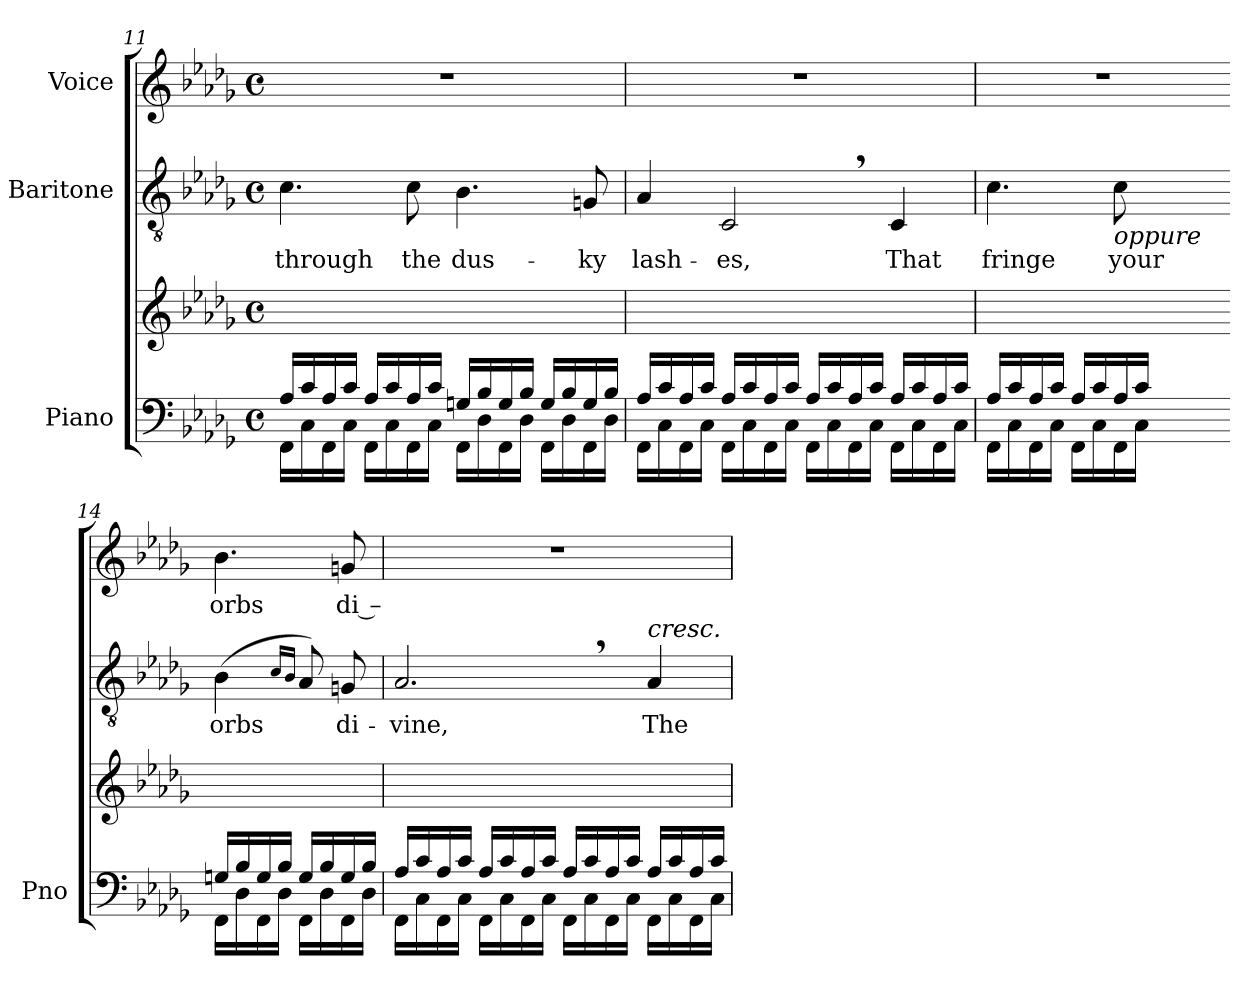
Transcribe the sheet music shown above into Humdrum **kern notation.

**kern	**kern	**kern	**text	**kern	**text
*part3	*part3	*part2	*part2	*part1	*part1
*staff4	*staff3	*staff2	*staff2	*staff1	*staff1
*I"Piano	*	*I"Baritone	*	*I"Voice	*
*I'Pno	*	*	*	*	*
!!LO:PB:g=z
*clefF4	*clefG2	*clefGv2	*	*clefG2	*
*k[b-e-a-d-g-]	*k[b-e-a-d-g-]	*k[b-e-a-d-g-]	*	*k[b-e-a-d-g-]	*
*M4/4	*M4/4	*M4/4	*	*M4/4	*
*met(c)	*met(c)	*met(c)	*	*met(c)	*
=11	=11	=11	=11	=11	=11
*^	*	*	*	*	*
!	!	!	!	!LO:LY:b	!	!
16A-/LL	16FF\LL	1ryy	4.c\	through	1r	.
16c/	16C\	.	.	.	.	.
16A-/	16FF\	.	.	.	.	.
16c/JJ	16C\JJ	.	.	.	.	.
16A-/LL	16FF\LL	.	.	.	.	.
16c/	16C\	.	.	.	.	.
!	!	!	!	!LO:LY:b	!	!
16A-/	16FF\	.	8c\	the	.	.
16c/JJ	16C\JJ	.	.	.	.	.
!	!	!	!	!LO:LY:b	!	!
16Gn/LL	16FF\LL	.	4.B-\	dus-	.	.
16B-/	16D-\	.	.	.	.	.
16G/	16FF\	.	.	.	.	.
16B-/JJ	16D-\JJ	.	.	.	.	.
16G/LL	16FF\LL	.	.	.	.	.
16B-/	16D-\	.	.	.	.	.
!	!	!	!	!LO:LY:b	!	!
16G/	16FF\	.	8Gn/	-ky	.	.
16B-/JJ	16D-\JJ	.	.	.	.	.
!!LO:LB:g=z
=12	=12	=12	=12	=12	=12	=12
!	!	!	!	!LO:LY:b	!	!
16A-/LL	16FF\LL	1ryy	4A-/	lash-	1r	.
16c/	16C\	.	.	.	.	.
16A-/	16FF\	.	.	.	.	.
16c/JJ	16C\JJ	.	.	.	.	.
!	!	!	!	!LO:LY:b	!	!
16A-/LL	16FF\LL	.	2C,/	-es,	.	.
16c/	16C\	.	.	.	.	.
16A-/	16FF\	.	.	.	.	.
16c/JJ	16C\JJ	.	.	.	.	.
16A-/LL	16FF\LL	.	.	.	.	.
16c/	16C\	.	.	.	.	.
16A-/	16FF\	.	.	.	.	.
16c/JJ	16C\JJ	.	.	.	.	.
!	!	!	!	!LO:LY:b	!	!
16A-/LL	16FF\LL	.	4C/	That	.	.
16c/	16C\	.	.	.	.	.
16A-/	16FF\	.	.	.	.	.
16c/JJ	16C\JJ	.	.	.	.	.
!!LO:LB:g=z
=13	=13	=13	=13	=13	=13	=13
!	!	!	!	!LO:LY:b	!	!
16A-/LL	16FF\LL	1ryy	4.c\	fringe	1r	.
16c/	16C\	.	.	.	.	.
16A-/	16FF\	.	.	.	.	.
16c/JJ	16C\JJ	.	.	.	.	.
16A-/LL	16FF\LL	.	.	.	.	.
16c/	16C\	.	.	.	.	.
!	!	!	!LO:TX:b:i:t=oppure	!	!	!
!	!	!	!	!LO:LY:b	!	!
16A-/	16FF\	.	8c\	your	.	.
16c/JJ	16C\JJ	.	.	.	.	.
2ryy	2ryy	.	2ryy	.	.	.
=14-	=14-	=14-	=14-	=14-	=14-	=14-
!	!	!	!	!LO:LY:b	!	!LO:LY:b
16Gn/LL	16FF\LL	2ryy	(4B-\	orbs	4.b-\	orbs
16B-/	16D-\	.	.	.	.	.
16G/	16FF\	.	.	.	.	.
16B-/JJ	16D-\JJ	.	.	.	.	.
.	.	.	16qc/LL	.	.	.
.	.	.	16qB-/JJ	.	.	.
16G/LL	16FF\LL	.	8A-/)	.	.	.
16B-/	16D-\	.	.	.	.	.
!	!	!	!	!LO:LY:b	!	!LO:LY:b
16G/	16FF\	.	8Gn/	di-	8gn/	di –
16B-/JJ	16D-\JJ	.	.	.	.	.
!!LO:LB:g=z
=15	=15	=15	=15	=15	=15	=15
!	!	!	!	!LO:LY:b	!	!
16A-/LL	16FF\LL	1ryy	2.A-,/	-vine,	1r	.
16c/	16C\	.	.	.	.	.
16A-/	16FF\	.	.	.	.	.
16c/JJ	16C\JJ	.	.	.	.	.
16A-/LL	16FF\LL	.	.	.	.	.
16c/	16C\	.	.	.	.	.
16A-/	16FF\	.	.	.	.	.
16c/JJ	16C\JJ	.	.	.	.	.
16A-/LL	16FF\LL	.	.	.	.	.
16c/	16C\	.	.	.	.	.
16A-/	16FF\	.	.	.	.	.
16c/JJ	16C\JJ	.	.	.	.	.
!	!	!	!LO:TX:a:i:t=cresc.	!	!	!
!	!	!	!	!LO:LY:b	!	!
16A-/LL	16FF\LL	.	4A-/	The	.	.
16c/	16C\	.	.	.	.	.
16A-/	16FF\	.	.	.	.	.
16c/JJ	16C\JJ	.	.	.	.	.
*v	*v	*	*	*	*	*
=	=	=	=	=	=
*-	*-	*-	*-	*-	*-
